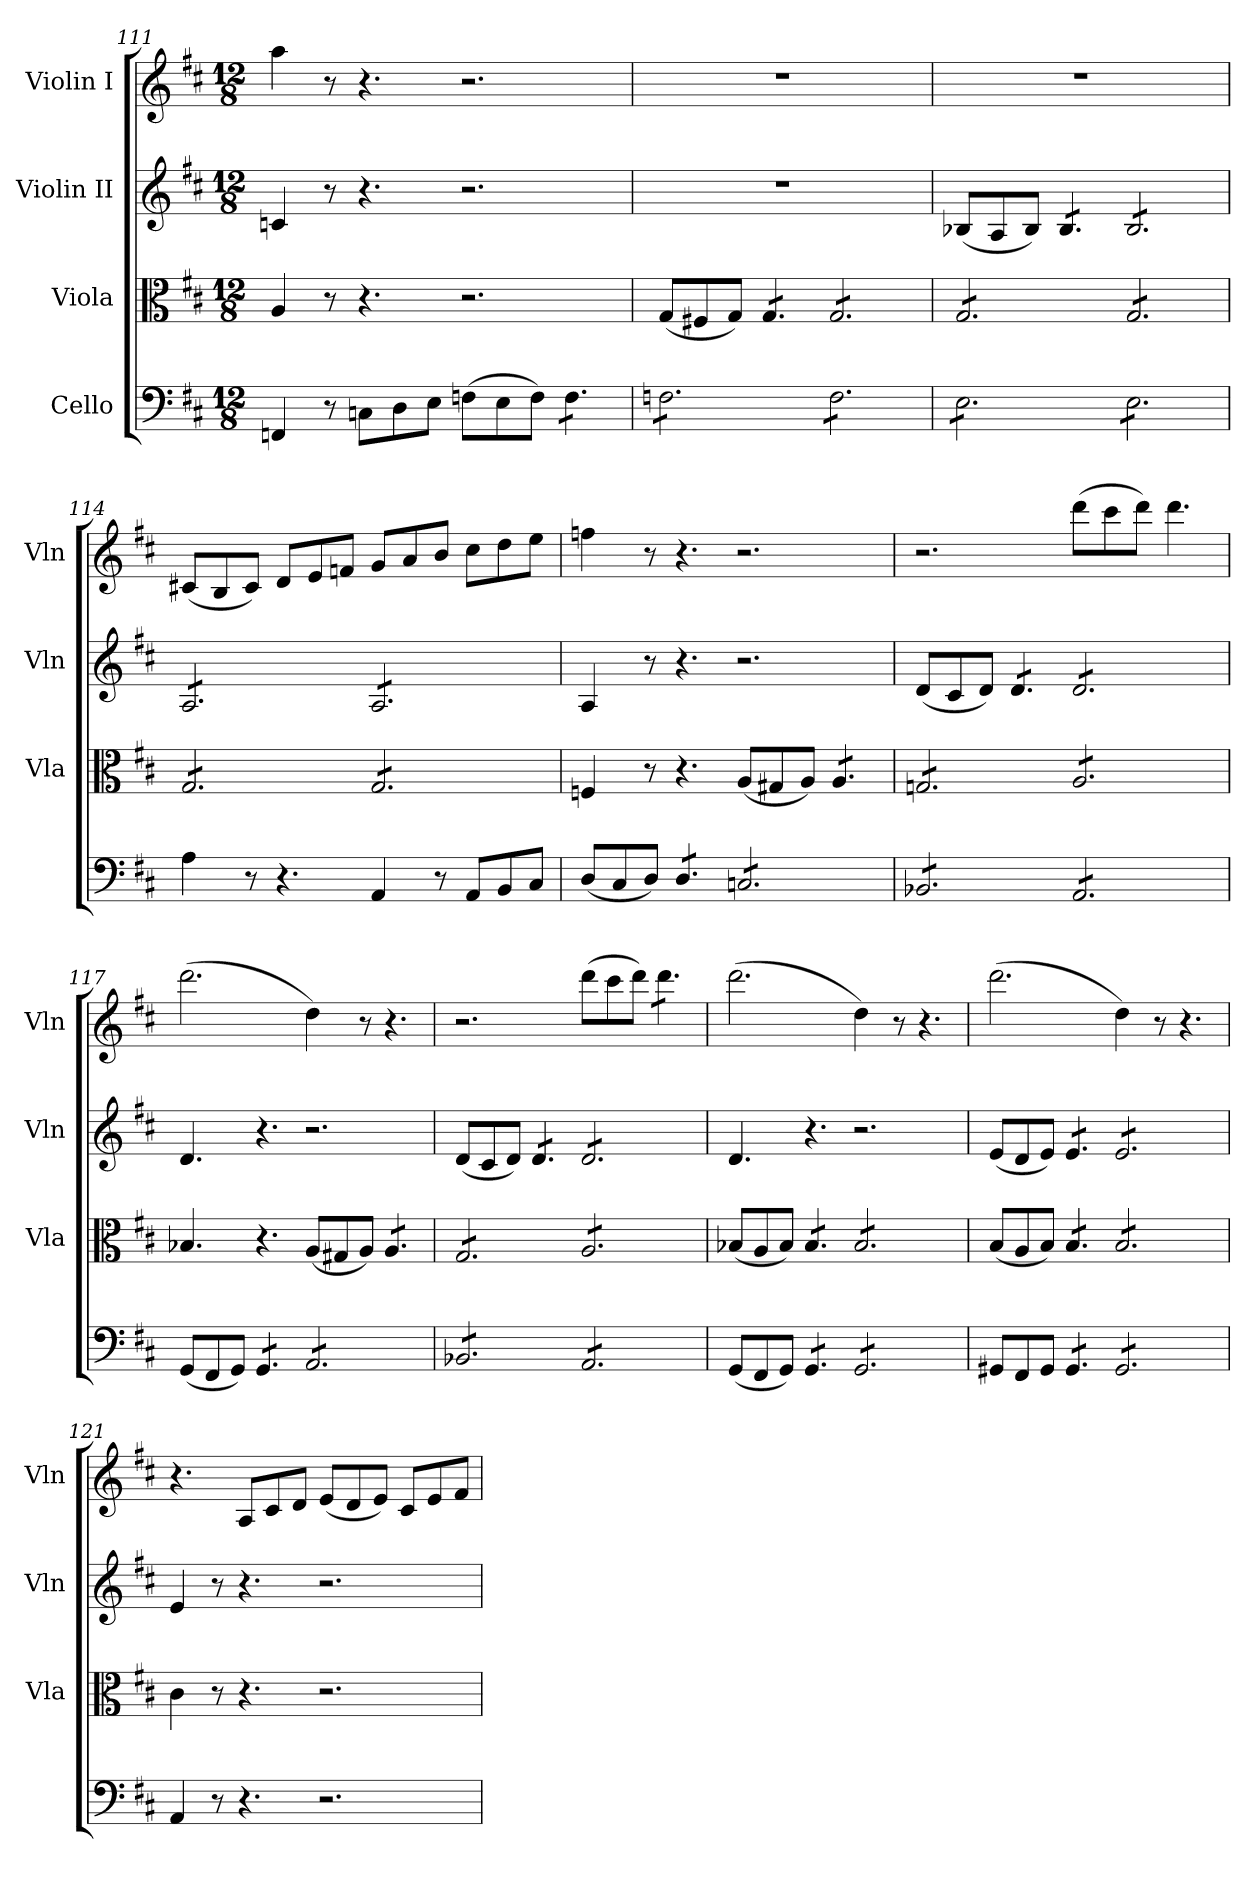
**kern	**kern	**kern	**kern
*part4	*part3	*part2	*part1
*staff4	*staff3	*staff2	*staff1
*I"Cello	*I"Viola	*I"Violin II	*I"Violin I
*	*I'Vla	*I'Vln	*I'Vln
*clefF4	*clefC3	*clefG2	*clefG2
*k[f#c#]	*k[f#c#]	*k[f#c#]	*k[f#c#]
*M12/8	*M12/8	*M12/8	*M12/8
=111	=111	=111	=111
4FFn/	4A/	4cn/	4aa\
8r	8r	8r	8r
8Cn\L	4.r	4.r	4.r
8D\	.	.	.
8E\J	.	.	.
(>8Fn\L	2.r	2.r	2.r
8E\	.	.	.
8F\J)	.	.	.
*tremolo	*	*	*
8F\L	.	.	.
8F\	.	.	.
8F\J	.	.	.
=112	=112	=112	=112
8Fn\L	(<8G/L	1.r	1.r
8Fn\	8F#X/	.	.
8Fn\	8G/J)	.	.
*	*tremolo	*	*
8Fn\	8G/L	.	.
8Fn\	8G/	.	.
8Fn\J	8G/J	.	.
8F\L	8G/L	.	.
8F\	8G/	.	.
8F\	8G/	.	.
8F\	8G/	.	.
8F\	8G/	.	.
8F\J	8G/J	.	.
!!LO:LB:g=z
=113	=113	=113	=113
8E\L	8G/L	(<8B-X/L	1.r
8E\	8G/	8A/	.
8E\	8G/	8B-/J)	.
*	*	*tremolo	*
8E\	8G/	8B-/L	.
8E\	8G/	8B-/	.
8E\J	8G/J	8B-/J	.
8E\L	8G/L	8B-/L	.
8E\	8G/	8B-/	.
8E\	8G/	8B-/	.
8E\	8G/	8B-/	.
8E\	8G/	8B-/	.
8E\J	8G/J	8B-/J	.
*Xtremolo	*	*	*
=114	=114	=114	=114
4A\	8G/L	8A/L	(<8c#X/L
.	8G/	8A/	8B/
8r	8G/	8A/	8c#/J)
4.r	8G/	8A/	8d/L
.	8G/	8A/	8e/
.	8G/J	8A/J	8fn/J
4AA/	8G/L	8A/L	8g/L
.	8G/	8A/	8a/
8r	8G/	8A/	8b/J
8AA/L	8G/	8A/	8cc#\L
8BB/	8G/	8A/	8dd\
8C#/J	8G/J	8A/J	8ee\J
*	*	*Xtremolo	*
*	*Xtremolo	*	*
=115	=115	=115	=115
(<8D/L	4Fn/	4A/	4ffn\
8C#/	.	.	.
8D/J)	8r	8r	8r
*tremolo	*	*	*
8D/L	4.r	4.r	4.r
8D/	.	.	.
8D/J	.	.	.
8Cn/L	(<8A/L	2.r	2.r
8Cn/	8G#X/	.	.
8Cn/	8A/J)	.	.
*	*tremolo	*	*
8Cn/	8A/L	.	.
8Cn/	8A/	.	.
8Cn/J	8A/J	.	.
=116	=116	=116	=116
8BB-X/L	8Gn/L	(<8d/L	2.r
8BB-X/	8Gn/	8c#/	.
8BB-X/	8Gn/	8d/J)	.
*	*	*tremolo	*
8BB-X/	8Gn/	8d/L	.
8BB-X/	8Gn/	8d/	.
8BB-X/J	8Gn/J	8d/J	.
8AA/L	8A/L	8d/L	(>8ddd\L
8AA/	8A/	8d/	8ccc#\
8AA/	8A/	8d/	8ddd\J)
8AA/	8A/	8d/	4.ddd\
8AA/	8A/	8d/	.
8AA/J	8A/J	8d/J	.
*	*	*Xtremolo	*
*	*Xtremolo	*	*
*Xtremolo	*	*	*
=117	=117	=117	=117
(<8GG/L	4.B-X/	4.d/	(>2.ddd\
8FF#/	.	.	.
8GG/J)	.	.	.
*tremolo	*	*	*
8GG/L	4.r	4.r	.
8GG/	.	.	.
8GG/J	.	.	.
8AA/L	(<8A/L	2.r	4dd\)
8AA/	8G#X/	.	.
8AA/	8A/J)	.	8r
*	*tremolo	*	*
8AA/	8A/L	.	4.r
8AA/	8A/	.	.
8AA/J	8A/J	.	.
=118	=118	=118	=118
8BB-X/L	8G/L	(<8d/L	2.r
8BB-X/	8G/	8c#/	.
8BB-X/	8G/	8d/J)	.
*	*	*tremolo	*
8BB-X/	8G/	8d/L	.
8BB-X/	8G/	8d/	.
8BB-X/J	8G/J	8d/J	.
8AA/L	8A/L	8d/L	(>8ddd\L
8AA/	8A/	8d/	8ccc#\
8AA/	8A/	8d/	8ddd\J)
*	*	*	*tremolo
8AA/	8A/	8d/	8ddd\L
8AA/	8A/	8d/	8ddd\
8AA/J	8A/J	8d/J	8ddd\J
*	*	*	*Xtremolo
*	*	*Xtremolo	*
*	*Xtremolo	*	*
*Xtremolo	*	*	*
=119	=119	=119	=119
(<8GG/L	(<8B-X/L	4.d/	(>2.ddd\
8FF#/	8A/	.	.
8GG/J)	8B-/J)	.	.
*tremolo	*	*	*
*	*tremolo	*	*
8GG/L	8B-/L	4.r	.
8GG/	8B-/	.	.
8GG/J	8B-/J	.	.
8GG/L	8B-/L	2.r	4dd\)
8GG/	8B-/	.	.
8GG/	8B-/	.	8r
8GG/	8B-/	.	4.r
8GG/	8B-/	.	.
8GG/J	8B-/J	.	.
*	*Xtremolo	*	*
*Xtremolo	*	*	*
!!LO:LB:g=z
=120	=120	=120	=120
8GG#X/L	(<8B/L	(<8e/L	(>2.ddd\
8FF#/	8A/	8d/	.
8GG#/J	8B/J)	8e/J)	.
*tremolo	*	*	*
*	*tremolo	*	*
*	*	*tremolo	*
8GG#/L	8B/L	8e/L	.
8GG#/	8B/	8e/	.
8GG#/J	8B/J	8e/J	.
8GG#/L	8B/L	8e/L	4dd\)
8GG#/	8B/	8e/	.
8GG#/	8B/	8e/	8r
8GG#/	8B/	8e/	4.r
8GG#/	8B/	8e/	.
8GG#/J	8B/J	8e/J	.
*	*	*Xtremolo	*
*	*Xtremolo	*	*
*Xtremolo	*	*	*
=121	=121	=121	=121
4AA/	4c#\	4e/	4.r
8r	8r	8r	.
4.r	4.r	4.r	8A/L
.	.	.	8c#/
.	.	.	8d/J
2.r	2.r	2.r	(<8e/L
.	.	.	8d/
.	.	.	8e/J)
.	.	.	8c#/L
.	.	.	8e/
.	.	.	8f#/J
=	=	=	=
*-	*-	*-	*-
